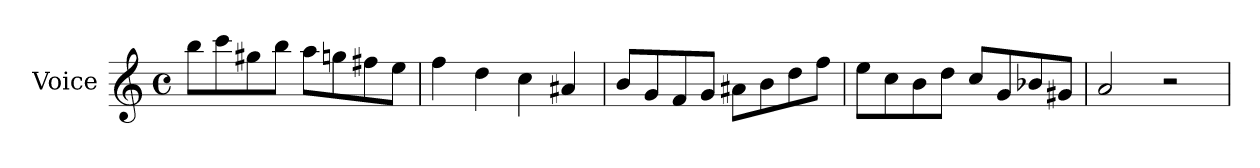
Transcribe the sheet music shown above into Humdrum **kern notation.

**kern
*part1
*staff1
*I"Voice
*I'Voice
*clefG2
*M4/4
*met(c)
=1
8bb\L
8ccc\
8gg#X\
8bb\J
8aa\L
8ggn\
8ff#X\
8ee\J
=2
4ff\
4dd\
4cc\
4a#X/
=3
8b/L
8g/
8f/
8g/J
8a#X\L
8b\
8dd\
8ff\J
=4
8ee\L
8cc\
8b\
8dd\J
8cc/L
8g/
8b-X/
8g#X/J
=5
2a/
2rcc
=
*-
